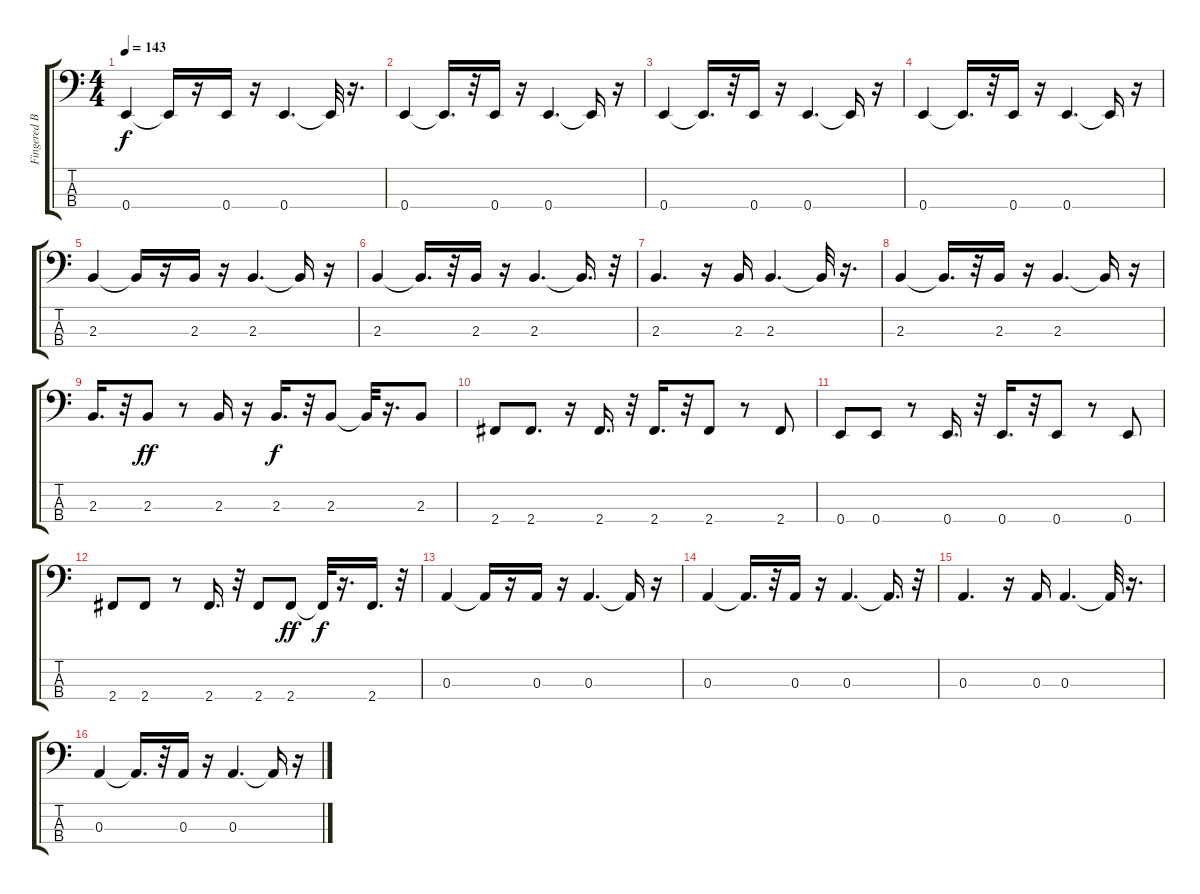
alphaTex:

\track ("Fingered Bass       " "Fingered B") {instrument electricbassfinger}
\staff {score tabs}
\tuning (G2 D2 A1 E1) {hide}
\ts (4 4)
\tempo 143
\clef f4
\ks c
0.4.4{dy f} 0.4{t}.16 r.16 0.4.16 r.16 0.4.4{d} 0.4{t}.32 r.16{d} |
0.4.4 0.4{t}.16{d} r.32 0.4.16 r.16 0.4.4{d} 0.4{t}.16 r.16 |
0.4.4 0.4{t}.16{d} r.32 0.4.16 r.16 0.4.4{d} 0.4{t}.16 r.16 |
0.4.4 0.4{t}.16{d} r.32 0.4.16 r.16 0.4.4{d} 0.4{t}.16 r.16 |
2.3.4 2.3{t}.16 r.16 2.3.16 r.16 2.3.4{d} 2.3{t}.16 r.16 |
2.3.4 2.3{t}.16{d} r.32 2.3.16 r.16 2.3.4{d} 2.3{t}.16{d} r.32 |
2.3.4{d} r.16 2.3.16 2.3.4{d} 2.3{t}.32 r.16{d} |
2.3.4 2.3{t}.16{d} r.32 2.3.16 r.16 2.3.4{d} 2.3{t}.16 r.16 |
2.3.16{d} r.32 2.3.8{dy ff} r.8 2.3.16 r.16 2.3.16{d dy f} r.32 2.3.8 2.3{t}.32 r.16{d} 2.3.8 |
2.4.8 2.4.8{d} r.16 2.4.16{d} r.32 2.4.16{d} r.32 2.4.8 r.8 2.4.8 |
0.4.8 0.4.8 r.8 0.4.16{d} r.32 0.4.16{d} r.32 0.4.8 r.8 0.4.8 |
2.4.8 2.4.8 r.8 2.4.16{d} r.32 2.4.8 2.4.8{dy ff} 2.4{t}.32{dy f} r.16{d} 2.4.16{d} r.32 |
0.3.4 0.3{t}.16 r.16 0.3.16 r.16 0.3.4{d} 0.3{t}.16 r.16 |
0.3.4 0.3{t}.16{d} r.32 0.3.16 r.16 0.3.4{d} 0.3{t}.16{d} r.32 |
0.3.4{d} r.16 0.3.16 0.3.4{d} 0.3{t}.32 r.16{d} |
0.3.4 0.3{t}.16{d} r.32 0.3.16 r.16 0.3.4{d} 0.3{t}.16 r.16
